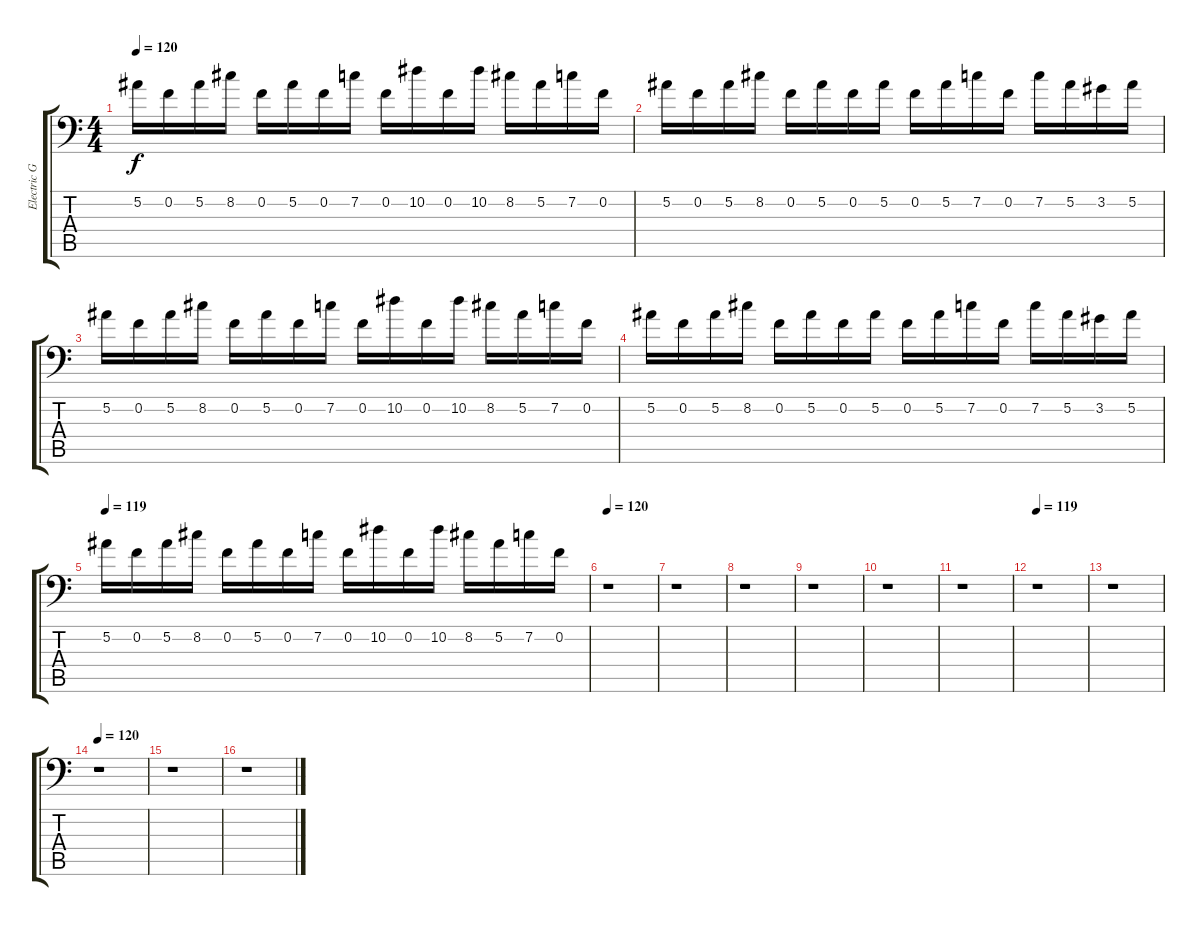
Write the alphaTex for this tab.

\track ("Electric Guitar 1" "Electric G") {instrument distortionguitar}
\staff {score tabs}
\tuning (Bb3 F3 Db3 Ab2 Eb2 Bb1) {hide}
\ts (4 4)
\tempo 120
\clef f4
\ks c
5.2.16{dy f} 0.2.16 5.2.16 8.2.16 0.2.16 5.2.16 0.2.16 7.2.16 0.2.16 10.2.16 0.2.16 10.2.16 8.2.16 5.2.16 7.2.16 0.2.16 |
5.2.16 0.2.16 5.2.16 8.2.16 0.2.16 5.2.16 0.2.16 5.2.16 0.2.16 5.2.16 7.2.16 0.2.16 7.2.16 5.2.16 3.2.16 5.2.16 |
5.2.16 0.2.16 5.2.16 8.2.16 0.2.16 5.2.16 0.2.16 7.2.16 0.2.16 10.2.16 0.2.16 10.2.16 8.2.16 5.2.16 7.2.16 0.2.16 |
5.2.16 0.2.16 5.2.16 8.2.16 0.2.16 5.2.16 0.2.16 5.2.16 0.2.16 5.2.16 7.2.16 0.2.16 7.2.16 5.2.16 3.2.16 5.2.16 |
\tempo 119
5.2.16 0.2.16 5.2.16 8.2.16 0.2.16 5.2.16 0.2.16 7.2.16 0.2.16 10.2.16 0.2.16 10.2.16 8.2.16 5.2.16 7.2.16 0.2.16 |
\tempo 120
r.1 |
r.1 |
r.1 |
r.1 |
r.1 |
r.1 |
\tempo 119
r.1 |
r.1 |
\tempo 120
r.1 |
r.1 |
r.1
